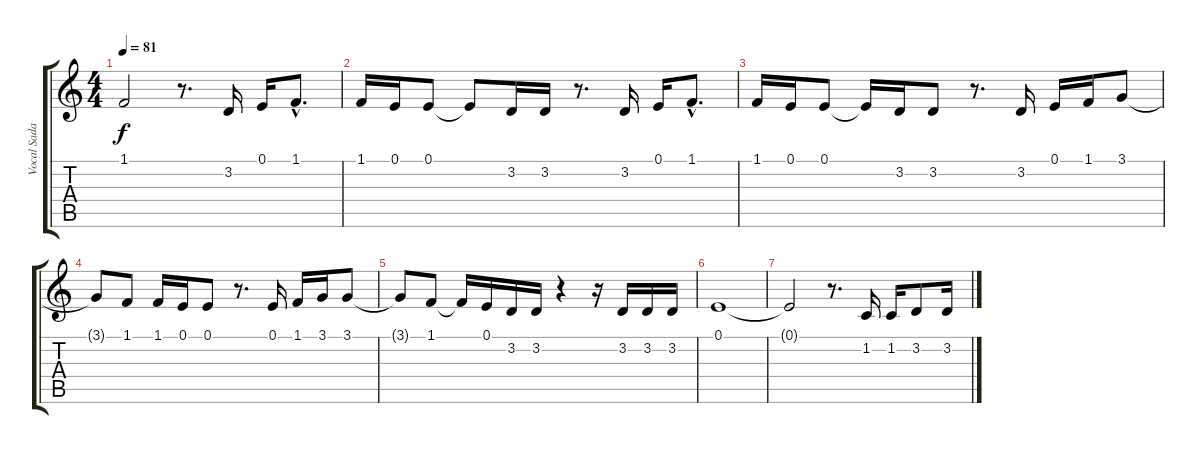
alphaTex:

\track ("Vocal Sada" "Vocal Sada") {instrument choiraahs}
\staff {score tabs}
\tuning (E4 B3 G3 D3 A2 E2) {hide}
\ts (4 4)
\tempo 81
\clef g2
\ks c
1.1{t}.2{dy f} r.8{d} 3.2.16 0.1.16 1.1{hac}.8{d} |
1.1.16 0.1.16 0.1.8 0.1{t}.8 3.2.16 3.2.16 r.8{d} 3.2.16 0.1.16 1.1{hac}.8{d} |
1.1.16 0.1.16 0.1.8 0.1{t}.16 3.2.16 3.2.8 r.8{d} 3.2.16 0.1.16 1.1.16 3.1.8 |
3.1{t}.8 1.1.8 1.1.16 0.1.16 0.1.8 r.8{d} 0.1.16 1.1.16 3.1.16 3.1.8 |
3.1{t}.8 1.1.8 1.1{t}.16 0.1.16 3.2.16 3.2.16 r.4 r.16 3.2.16 3.2.16 3.2.16 |
0.1.1 |
0.1{t}.2 r.8{d} 1.2.16 1.2.16 3.2.8 3.2.16
